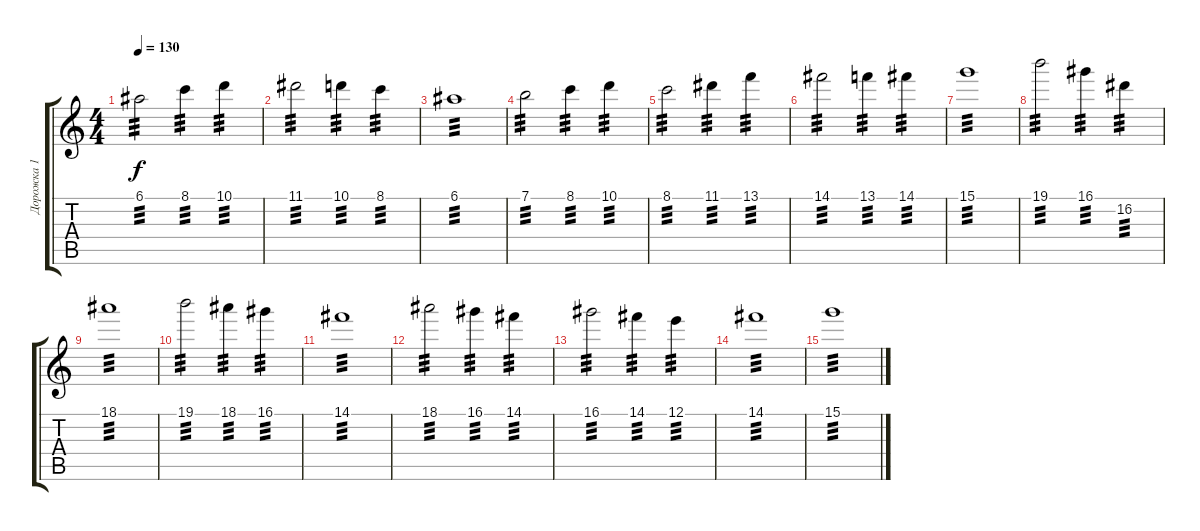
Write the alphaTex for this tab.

\track ("Дорожка 1" "Дорожка 1") {instrument distortionguitar}
\staff {score tabs}
\tuning (E4 B3 G3 D3 A2 E2) {hide}
\ts (4 4)
\tempo 130
\clef g2
\ks c
6.1.2{tp 3 dy f} 8.1.4{tp 3} 10.1.4{tp 3} |
11.1.2{tp 3} 10.1.4{tp 3} 8.1.4{tp 3} |
6.1.1{tp 3} |
7.1.2{tp 3} 8.1.4{tp 3} 10.1.4{tp 3} |
8.1.2{tp 3} 11.1.4{tp 3} 13.1.4{tp 3} |
14.1.2{tp 3} 13.1.4{tp 3} 14.1.4{tp 3} |
15.1.1{tp 3} |
19.1.2{tp 3} 16.1.4{tp 3} 16.2.4{tp 3} |
18.1.1{tp 3} |
19.1.2{tp 3} 18.1.4{tp 3} 16.1.4{tp 3} |
14.1.1{tp 3} |
18.1.2{tp 3} 16.1.4{tp 3} 14.1.4{tp 3} |
16.1.2{tp 3} 14.1.4{tp 3} 12.1.4{tp 3} |
14.1.1{tp 3} |
15.1.1{tp 3}
